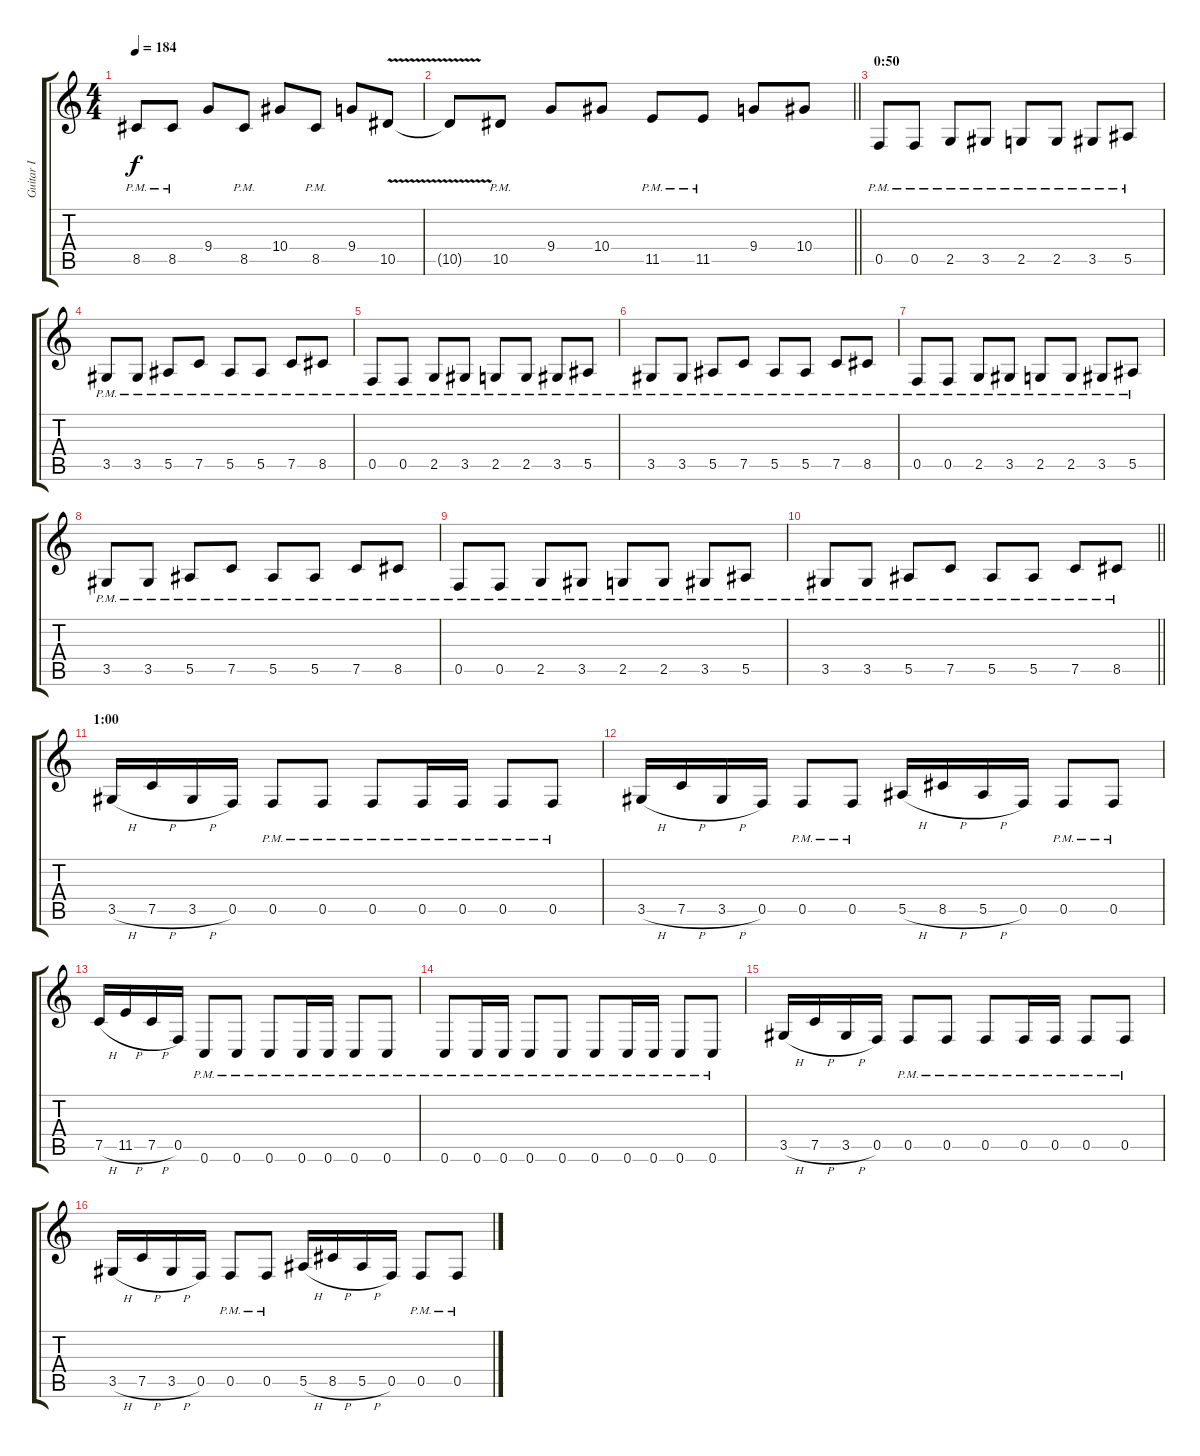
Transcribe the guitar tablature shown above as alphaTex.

\track ("Guitar I" "Guitar I") {instrument distortionguitar}
\staff {score tabs}
\tuning (C4 G3 Eb3 Bb2 F2 C2) {hide}
\ts (4 4)
\tempo 184
\clef g2
\ks aminor
8.5{pm}.8{dy f} 8.5{pm}.8 9.4.8 8.5{pm}.8 10.4.8 8.5{pm}.8 9.4.8 10.5{v}.8 |
\barLineRight lightlight
10.5{t}.8 10.5{pm}.8 9.4.8 10.4.8 11.5{pm}.8 11.5{pm}.8 9.4.8 10.4.8 |
\section ("" "0:50")
0.5{pm}.8 0.5{pm}.8 2.5{pm}.8 3.5{pm}.8 2.5{pm}.8 2.5{pm}.8 3.5{pm}.8 5.5{pm}.8 |
3.5{pm}.8 3.5{pm}.8 5.5{pm}.8 7.5{pm}.8 5.5{pm}.8 5.5{pm}.8 7.5{pm}.8 8.5{pm}.8 |
0.5{pm}.8 0.5{pm}.8 2.5{pm}.8 3.5{pm}.8 2.5{pm}.8 2.5{pm}.8 3.5{pm}.8 5.5{pm}.8 |
3.5{pm}.8 3.5{pm}.8 5.5{pm}.8 7.5{pm}.8 5.5{pm}.8 5.5{pm}.8 7.5{pm}.8 8.5{pm}.8 |
0.5{pm}.8 0.5{pm}.8 2.5{pm}.8 3.5{pm}.8 2.5{pm}.8 2.5{pm}.8 3.5{pm}.8 5.5{pm}.8 |
3.5{pm}.8 3.5{pm}.8 5.5{pm}.8 7.5{pm}.8 5.5{pm}.8 5.5{pm}.8 7.5{pm}.8 8.5{pm}.8 |
0.5{pm}.8 0.5{pm}.8 2.5{pm}.8 3.5{pm}.8 2.5{pm}.8 2.5{pm}.8 3.5{pm}.8 5.5{pm}.8 |
\barLineRight lightlight
3.5{pm}.8 3.5{pm}.8 5.5{pm}.8 7.5{pm}.8 5.5{pm}.8 5.5{pm}.8 7.5{pm}.8 8.5{pm}.8 |
\section ("" "1:00")
3.5{h}.16 7.5{h}.16 3.5{h}.16 0.5.16 0.5{pm}.8 0.5{pm}.8 0.5{pm}.8 0.5{pm}.16 0.5{pm}.16 0.5{pm}.8 0.5{pm}.8 |
3.5{h}.16 7.5{h}.16 3.5{h}.16 0.5.16 0.5{pm}.8 0.5{pm}.8 5.5{h}.16 8.5{h}.16 5.5{h}.16 0.5.16 0.5{pm}.8 0.5{pm}.8 |
7.5{h}.16 11.5{h}.16 7.5{h}.16 0.5.16 0.6{pm}.8 0.6{pm}.8 0.6{pm}.8 0.6{pm}.16 0.6{pm}.16 0.6{pm}.8 0.6{pm}.8 |
0.6{pm}.8 0.6{pm}.16 0.6{pm}.16 0.6{pm}.8 0.6{pm}.8 0.6{pm}.8 0.6{pm}.16 0.6{pm}.16 0.6{pm}.8 0.6{pm}.8 |
3.5{h}.16 7.5{h}.16 3.5{h}.16 0.5.16 0.5{pm}.8 0.5{pm}.8 0.5{pm}.8 0.5{pm}.16 0.5{pm}.16 0.5{pm}.8 0.5{pm}.8 |
3.5{h}.16 7.5{h}.16 3.5{h}.16 0.5.16 0.5{pm}.8 0.5{pm}.8 5.5{h}.16 8.5{h}.16 5.5{h}.16 0.5.16 0.5{pm}.8 0.5{pm}.8
